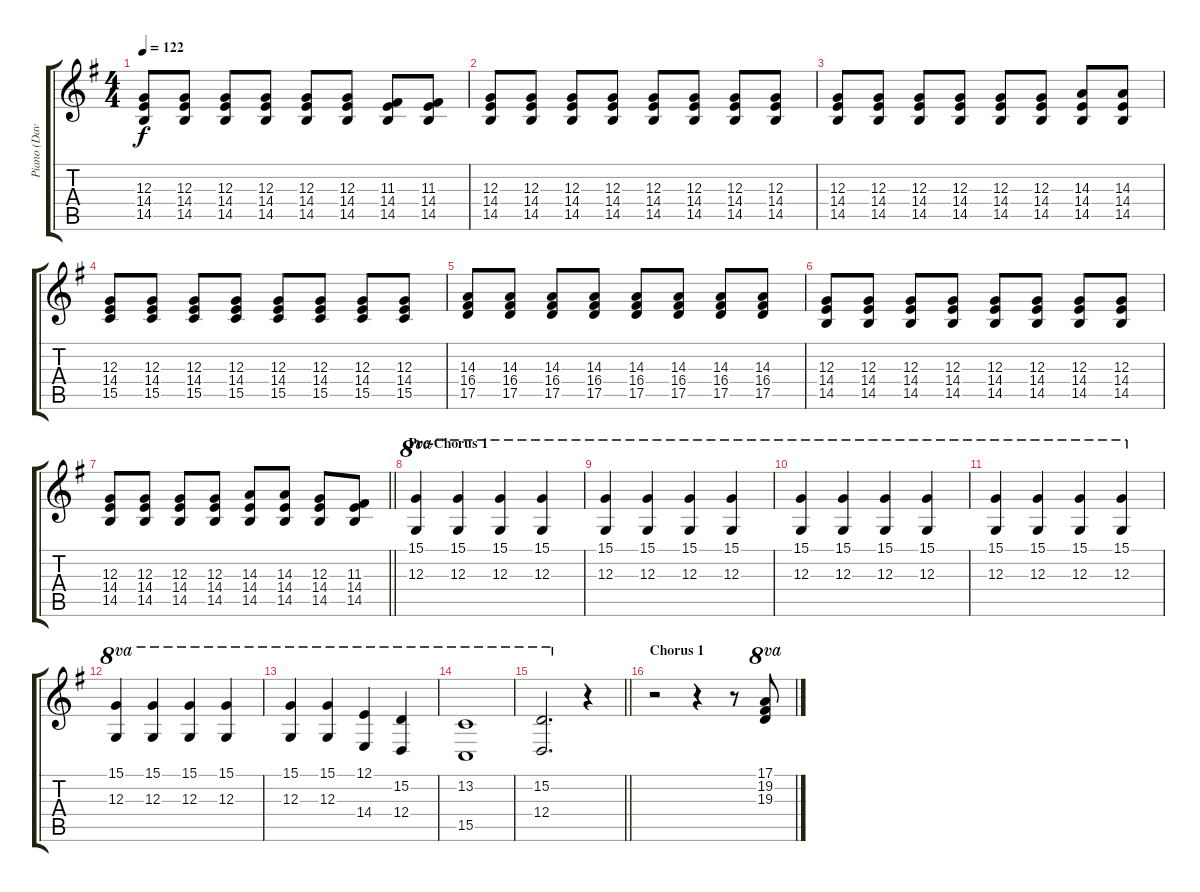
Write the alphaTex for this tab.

\track ("Piano (David Bryan)" "Piano (Dav") {instrument electricgrandpiano}
\staff {score tabs}
\tuning (E4 B3 G3 D3 A2 E2) {hide}
\ts (4 4)
\tempo 122
\clef g2
\ks eminor
(12.3 14.4 14.5).8{dy f} (12.3 14.4 14.5).8 (12.3 14.4 14.5).8 (12.3 14.4 14.5).8 (12.3 14.4 14.5).8 (12.3 14.4 14.5).8 (11.3 14.4 14.5).8 (11.3 14.4 14.5).8 |
(12.3 14.4 14.5).8 (12.3 14.4 14.5).8 (12.3 14.4 14.5).8 (12.3 14.4 14.5).8 (12.3 14.4 14.5).8 (12.3 14.4 14.5).8 (12.3 14.4 14.5).8 (12.3 14.4 14.5).8 |
(12.3 14.4 14.5).8 (12.3 14.4 14.5).8 (12.3 14.4 14.5).8 (12.3 14.4 14.5).8 (12.3 14.4 14.5).8 (12.3 14.4 14.5).8 (14.3 14.4 14.5).8 (14.3 14.4 14.5).8 |
(12.3 14.4 15.5).8 (12.3 14.4 15.5).8 (12.3 14.4 15.5).8 (12.3 14.4 15.5).8 (12.3 14.4 15.5).8 (12.3 14.4 15.5).8 (12.3 14.4 15.5).8 (12.3 14.4 15.5).8 |
(14.3 16.4 17.5).8 (14.3 16.4 17.5).8 (14.3 16.4 17.5).8 (14.3 16.4 17.5).8 (14.3 16.4 17.5).8 (14.3 16.4 17.5).8 (14.3 16.4 17.5).8 (14.3 16.4 17.5).8 |
(12.3 14.4 14.5).8 (12.3 14.4 14.5).8 (12.3 14.4 14.5).8 (12.3 14.4 14.5).8 (12.3 14.4 14.5).8 (12.3 14.4 14.5).8 (12.3 14.4 14.5).8 (12.3 14.4 14.5).8 |
\barLineRight lightlight
(12.3 14.4 14.5).8 (12.3 14.4 14.5).8 (12.3 14.4 14.5).8 (12.3 14.4 14.5).8 (14.3 14.4 14.5).8 (14.3 14.4 14.5).8 (12.3 14.4 14.5).8 (11.3 14.4 14.5).8 |
\section ("" "Pre-Chorus 1")
(15.1 12.3).4{ot 8va} (15.1 12.3).4{ot 8va} (15.1 12.3).4{ot 8va} (15.1 12.3).4{ot 8va} |
(15.1 12.3).4{ot 8va} (15.1 12.3).4{ot 8va} (15.1 12.3).4{ot 8va} (15.1 12.3).4{ot 8va} |
(15.1 12.3).4{ot 8va} (15.1 12.3).4{ot 8va} (15.1 12.3).4{ot 8va} (15.1 12.3).4{ot 8va} |
(15.1 12.3).4{ot 8va} (15.1 12.3).4{ot 8va} (15.1 12.3).4{ot 8va} (15.1 12.3).4{ot 8va} |
(15.1 12.3).4{ot 8va} (15.1 12.3).4{ot 8va} (15.1 12.3).4{ot 8va} (15.1 12.3).4{ot 8va} |
(15.1 12.3).4{ot 8va} (15.1 12.3).4{ot 8va} (12.1 14.4).4{ot 8va} (15.2 12.4).4{ot 8va} |
(13.2 15.5).1{ot 8va} |
\barLineRight lightlight
(15.2 12.4).2{d ot 8va} r.4 |
\section ("" "Chorus 1")
r.2 r.4 r.8 (17.1 19.2 19.3).8{ot 8va}
